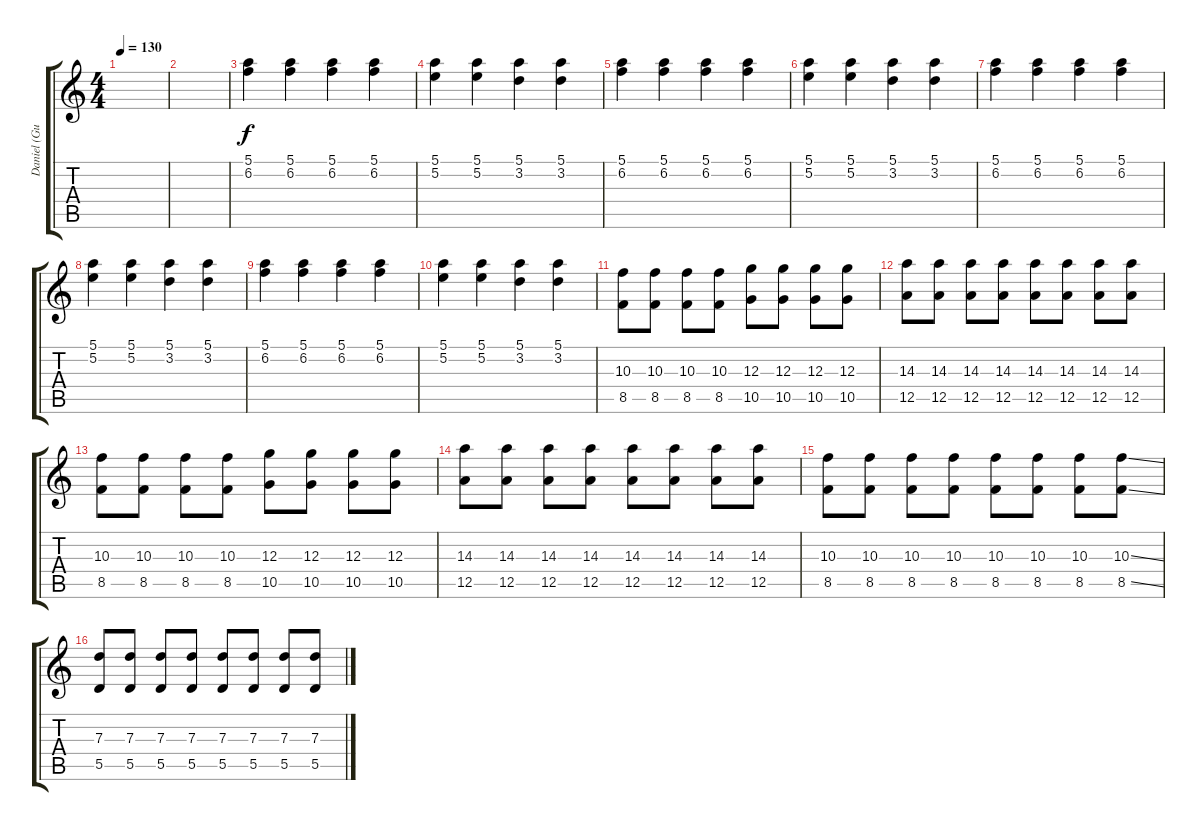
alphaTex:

\track ("Daniel (Guitar 2)" "Daniel (Gu") {instrument overdrivenguitar}
\staff {score tabs}
\tuning (E4 B3 G3 D3 A2 E2) {hide}
\ts (4 4)
\tempo 130
\clef g2
\ks c
|
|
(5.1 6.2).4{volume 16 instrument electricguitarclean} (5.1 6.2).4 (5.1 6.2).4 (5.1 6.2).4 |
(5.1 5.2).4 (5.1 5.2).4 (5.1 3.2).4 (5.1 3.2).4 |
(5.1 6.2).4 (5.1 6.2).4 (5.1 6.2).4 (5.1 6.2).4 |
(5.1 5.2).4 (5.1 5.2).4 (5.1 3.2).4 (5.1 3.2).4 |
(5.1 6.2).4 (5.1 6.2).4 (5.1 6.2).4 (5.1 6.2).4 |
(5.1 5.2).4 (5.1 5.2).4 (5.1 3.2).4 (5.1 3.2).4 |
(5.1 6.2).4 (5.1 6.2).4 (5.1 6.2).4 (5.1 6.2).4 |
(5.1 5.2).4 (5.1 5.2).4 (5.1 3.2).4 (5.1 3.2).4 |
(10.3 8.5).8{volume 14 instrument overdrivenguitar} (10.3 8.5).8 (10.3 8.5).8 (10.3 8.5).8 (12.3 10.5).8 (12.3 10.5).8 (12.3 10.5).8 (12.3 10.5).8 |
(14.3 12.5).8 (14.3 12.5).8 (14.3 12.5).8 (14.3 12.5).8 (14.3 12.5).8 (14.3 12.5).8 (14.3 12.5).8 (14.3 12.5).8 |
(10.3 8.5).8 (10.3 8.5).8 (10.3 8.5).8 (10.3 8.5).8 (12.3 10.5).8 (12.3 10.5).8 (12.3 10.5).8 (12.3 10.5).8 |
(14.3 12.5).8 (14.3 12.5).8 (14.3 12.5).8 (14.3 12.5).8 (14.3 12.5).8 (14.3 12.5).8 (14.3 12.5).8 (14.3 12.5).8 |
(10.3 8.5).8 (10.3 8.5).8 (10.3 8.5).8 (10.3 8.5).8 (10.3 8.5).8 (10.3 8.5).8 (10.3 8.5).8 (10.3{ss} 8.5{ss}).8 |
(7.3 5.5).8 (7.3 5.5).8 (7.3 5.5).8 (7.3 5.5).8 (7.3 5.5).8 (7.3 5.5).8 (7.3 5.5).8 (7.3{ss} 5.5{ss}).8
